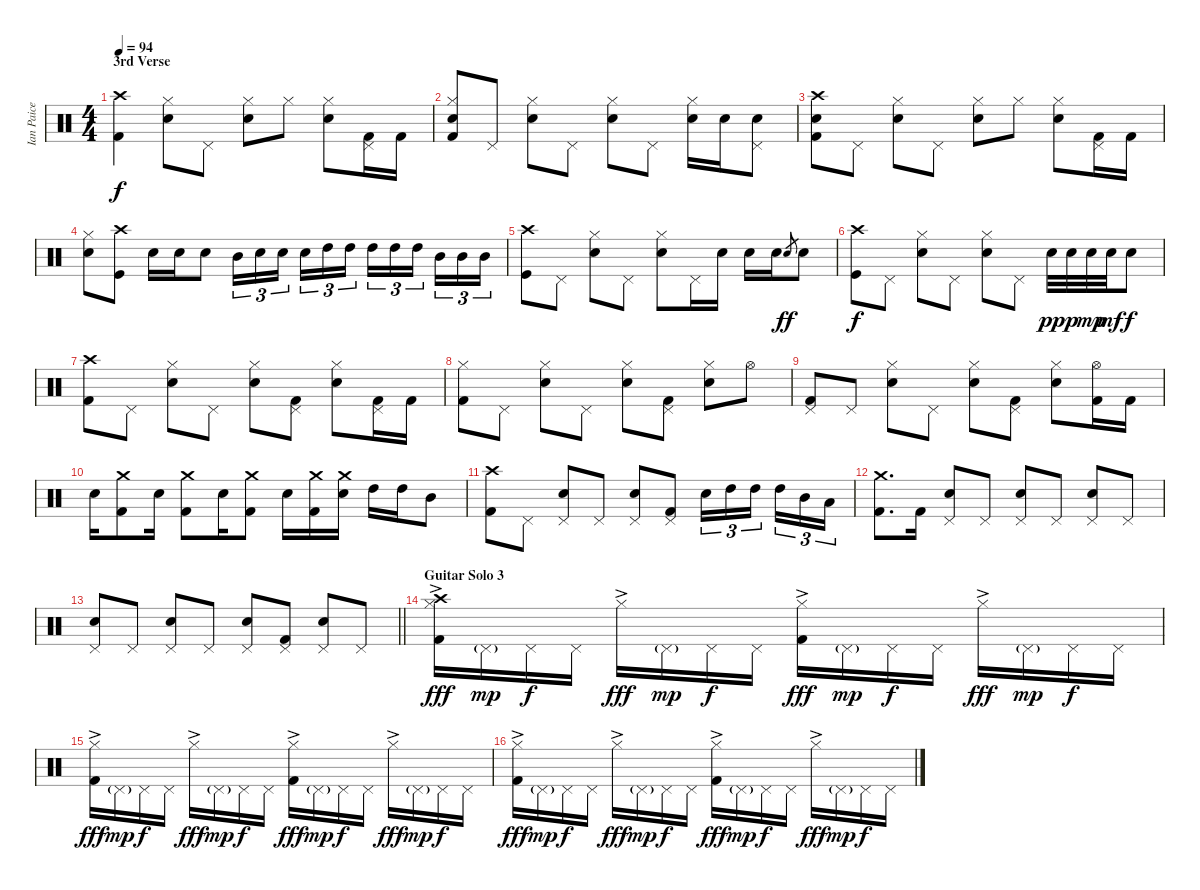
\track ("Ian Paice (Drums)" "Ian Paice ") {instrument percussion}
\staff {score}
\articulation defaults
\ts (4 4)
\section ("" "3rd Verse")
\tempo 94
\clef neutral
\ks c
("Crash high (hit)" "Kick (hit) 2").4{dy f} ("Hi-Hat (closed)" "Electric Snare (hit)").8 "Pedal Hi-Hat (hit)".8 ("Hi-Hat (closed)" "Electric Snare (hit)").8 "Hi-Hat (closed)".8 ("Hi-Hat (closed)" "Electric Snare (hit)").8 ("Pedal Hi-Hat (hit)" "Kick (hit) 2").16 "Kick (hit) 2".16 |
("Hi-Hat (closed)" "Electric Snare (hit)" "Kick (hit) 2").8 "Pedal Hi-Hat (hit)".8 ("Hi-Hat (closed)" "Electric Snare (hit)").8 "Pedal Hi-Hat (hit)".8 ("Hi-Hat (closed)" "Electric Snare (hit)").8 "Pedal Hi-Hat (hit)".8 ("Hi-Hat (closed)" "Electric Snare (hit)").16 "Electric Snare (hit)".16 ("Pedal Hi-Hat (hit)" "Electric Snare (hit)").8 |
("Crash high (hit)" "Electric Snare (hit)" "Kick (hit) 2").8 "Pedal Hi-Hat (hit)".8 ("Hi-Hat (closed)" "Electric Snare (hit)").8 "Pedal Hi-Hat (hit)".8 ("Hi-Hat (closed)" "Electric Snare (hit)").8 "Hi-Hat (closed)".8 ("Hi-Hat (closed)" "Electric Snare (hit)").8 ("Pedal Hi-Hat (hit)" "Kick (hit) 2").16 "Kick (hit) 2".16 |
("Hi-Hat (closed)" "Electric Snare (hit)").8 ("Crash high (hit)" "Kick (hit)").8 "Electric Snare (hit)".16 "Electric Snare (hit)".16 "Electric Snare (hit)".8 "Mid Tom (hit)".16{tu (3 2)} "Electric Snare (hit)".16{tu (3 2)} "Electric Snare (hit)".16{tu (3 2)} "Electric Snare (hit)".16{tu (3 2)} "High Tom (hit)".16{tu (3 2)} "High Tom (hit)".16{tu (3 2)} "High Tom (hit)".16{tu (3 2)} "High Tom (hit)".16{tu (3 2)} "High Tom (hit)".16{tu (3 2)} "Mid Tom (hit)".16{tu (3 2)} "Mid Tom (hit)".16{tu (3 2)} "Mid Tom (hit)".16{tu (3 2)} |
("Crash high (hit)" "Kick (hit)").8 "Pedal Hi-Hat (hit)".8 ("Hi-Hat (closed)" "Electric Snare (hit)").8 "Pedal Hi-Hat (hit)".8 ("Hi-Hat (closed)" "Electric Snare (hit)").8 "Pedal Hi-Hat (hit)".16 "Electric Snare (hit)".16 "Electric Snare (hit)".16 "Electric Snare (hit)".16 "Electric Snare (hit)".8{gr dy ff} "Electric Snare (hit)".8 |
("Crash high (hit)" "Kick (hit)").8{dy f} "Pedal Hi-Hat (hit)".8 ("Hi-Hat (closed)" "Electric Snare (hit)").8 "Pedal Hi-Hat (hit)".8 ("Hi-Hat (closed)" "Electric Snare (hit)").8 "Pedal Hi-Hat (hit)".8 "Electric Snare (hit)".32{dy pp} "Electric Snare (hit)".32{dy p} "Electric Snare (hit)".32{dy mp} "Electric Snare (hit)".32{dy mf} "Electric Snare (hit)".8{dy f} |
("Crash high (hit)" "Kick (hit) 2").8 "Pedal Hi-Hat (hit)".8 ("Hi-Hat (closed)" "Electric Snare (hit)").8 "Pedal Hi-Hat (hit)".8 ("Hi-Hat (closed)" "Electric Snare (hit)").8 ("Pedal Hi-Hat (hit)" "Kick (hit) 2").8 ("Hi-Hat (closed)" "Electric Snare (hit)").8 ("Pedal Hi-Hat (hit)" "Kick (hit) 2").16 "Kick (hit) 2".16 |
("Hi-Hat (closed)" "Kick (hit) 2").8 "Pedal Hi-Hat (hit)".8 ("Hi-Hat (closed)" "Electric Snare (hit)").8 "Pedal Hi-Hat (hit)".8 ("Hi-Hat (closed)" "Electric Snare (hit)").8 ("Pedal Hi-Hat (hit)" "Kick (hit) 2").8 ("Hi-Hat (closed)" "Electric Snare (hit)").8 "Hi-Hat (open)".8 |
("Pedal Hi-Hat (hit)" "Kick (hit) 2").8 "Pedal Hi-Hat (hit)".8 ("Hi-Hat (closed)" "Electric Snare (hit)").8 "Pedal Hi-Hat (hit)".8 ("Hi-Hat (closed)" "Electric Snare (hit)").8 ("Pedal Hi-Hat (hit)" "Kick (hit) 2").8 ("Hi-Hat (closed)" "Electric Snare (hit)").8 ("Hi-Hat (open)" "Kick (hit) 2").16 "Kick (hit) 2".16 |
"Electric Snare (hit)".16 ("Crash medium (hit)" "Kick (hit) 2").8 "Electric Snare (hit)".16 ("Crash medium (hit)" "Kick (hit) 2").8 "Electric Snare (hit)".16 ("Crash medium (hit)" "Kick (hit) 2").8 "Electric Snare (hit)".16 ("Crash medium (hit)" "Kick (hit) 2").16 ("Crash medium (hit)" "Electric Snare (hit)").16 "High Tom (hit)".16 "High Tom (hit)".16 "Mid Tom (hit)".8 |
("Crash high (hit)" "Kick (hit) 2").8 "Pedal Hi-Hat (hit)".8 ("Pedal Hi-Hat (hit)" "Electric Snare (hit)").8 "Pedal Hi-Hat (hit)".8 ("Pedal Hi-Hat (hit)" "Electric Snare (hit)").8 ("Pedal Hi-Hat (hit)" "Kick (hit) 2").8 "Electric Snare (hit)".16{tu (3 2)} "High Tom (hit)".16{tu (3 2)} "High Tom (hit)".16{tu (3 2)} "High Tom (hit)".16{tu (3 2)} "Mid Tom (hit)".16{tu (3 2)} "Low Tom (hit)".16{tu (3 2)} |
("Crash medium (hit)" "Kick (hit) 2").8{d} "Kick (hit) 2".16 ("Pedal Hi-Hat (hit)" "Electric Snare (hit)").8 "Pedal Hi-Hat (hit)".8 ("Pedal Hi-Hat (hit)" "Electric Snare (hit)").8 "Pedal Hi-Hat (hit)".8 ("Pedal Hi-Hat (hit)" "Electric Snare (hit)").8 "Pedal Hi-Hat (hit)".8 |
\barLineRight lightlight
("Pedal Hi-Hat (hit)" "Electric Snare (hit)").8 "Pedal Hi-Hat (hit)".8 ("Pedal Hi-Hat (hit)" "Electric Snare (hit)").8 "Pedal Hi-Hat (hit)".8 ("Pedal Hi-Hat (hit)" "Electric Snare (hit)").8 ("Pedal Hi-Hat (hit)" "Kick (hit) 2").8 ("Pedal Hi-Hat (hit)" "Electric Snare (hit)").8 "Pedal Hi-Hat (hit)".8 |
\section ("" "Guitar Solo 3")
("Crash high (hit)" "Hi-Hat (closed)"{ac} "Kick (hit) 2").16{dy fff} "Pedal Hi-Hat (hit)"{g}.16{dy mp} "Pedal Hi-Hat (hit)".16{dy f} "Pedal Hi-Hat (hit)".16 "Hi-Hat (closed)"{ac}.16{dy fff} "Pedal Hi-Hat (hit)"{g}.16{dy mp} "Pedal Hi-Hat (hit)".16{dy f} "Pedal Hi-Hat (hit)".16 ("Hi-Hat (closed)"{ac} "Kick (hit) 2").16{dy fff} "Pedal Hi-Hat (hit)"{g}.16{dy mp} "Pedal Hi-Hat (hit)".16{dy f} "Pedal Hi-Hat (hit)".16 "Hi-Hat (closed)"{ac}.16{dy fff} "Pedal Hi-Hat (hit)"{g}.16{dy mp} "Pedal Hi-Hat (hit)".16{dy f} "Pedal Hi-Hat (hit)".16 |
("Hi-Hat (closed)"{ac} "Kick (hit) 2").16{dy fff} "Pedal Hi-Hat (hit)"{g}.16{dy mp} "Pedal Hi-Hat (hit)".16{dy f} "Pedal Hi-Hat (hit)".16 "Hi-Hat (closed)"{ac}.16{dy fff} "Pedal Hi-Hat (hit)"{g}.16{dy mp} "Pedal Hi-Hat (hit)".16{dy f} "Pedal Hi-Hat (hit)".16 ("Hi-Hat (closed)"{ac} "Kick (hit) 2").16{dy fff} "Pedal Hi-Hat (hit)"{g}.16{dy mp} "Pedal Hi-Hat (hit)".16{dy f} "Pedal Hi-Hat (hit)".16 "Hi-Hat (closed)"{ac}.16{dy fff} "Pedal Hi-Hat (hit)"{g}.16{dy mp} "Pedal Hi-Hat (hit)".16{dy f} "Pedal Hi-Hat (hit)".16 |
("Hi-Hat (closed)"{ac} "Kick (hit) 2").16{dy fff} "Pedal Hi-Hat (hit)"{g}.16{dy mp} "Pedal Hi-Hat (hit)".16{dy f} "Pedal Hi-Hat (hit)".16 "Hi-Hat (closed)"{ac}.16{dy fff} "Pedal Hi-Hat (hit)"{g}.16{dy mp} "Pedal Hi-Hat (hit)".16{dy f} "Pedal Hi-Hat (hit)".16 ("Hi-Hat (closed)"{ac} "Kick (hit) 2").16{dy fff} "Pedal Hi-Hat (hit)"{g}.16{dy mp} "Pedal Hi-Hat (hit)".16{dy f} "Pedal Hi-Hat (hit)".16 "Hi-Hat (closed)"{ac}.16{dy fff} "Pedal Hi-Hat (hit)"{g}.16{dy mp} "Pedal Hi-Hat (hit)".16{dy f} "Pedal Hi-Hat (hit)".16
